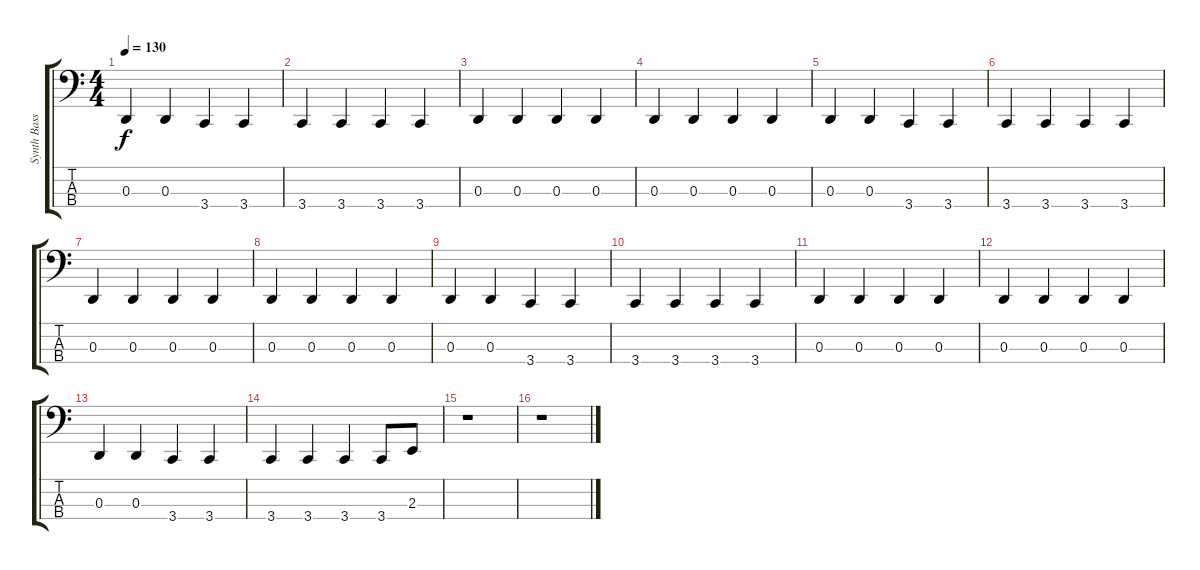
\track ("Synth Bass" "Synth Bass") {instrument lead8bassandlead}
\staff {score tabs}
\tuning (C-1 G2 D2 A1) {hide}
\ts (4 4)
\tempo 130
\clef f4
\ks c
0.3.4{dy f} 0.3.4 3.4.4 3.4.4 |
3.4.4 3.4.4 3.4.4 3.4.4 |
0.3.4 0.3.4 0.3.4 0.3.4 |
0.3.4 0.3.4 0.3.4 0.3.4 |
0.3.4 0.3.4 3.4.4 3.4.4 |
3.4.4 3.4.4 3.4.4 3.4.4 |
0.3.4 0.3.4 0.3.4 0.3.4 |
0.3.4 0.3.4 0.3.4 0.3.4 |
0.3.4 0.3.4 3.4.4 3.4.4 |
3.4.4 3.4.4 3.4.4 3.4.4 |
0.3.4 0.3.4 0.3.4 0.3.4 |
0.3.4 0.3.4 0.3.4 0.3.4 |
0.3.4 0.3.4 3.4.4 3.4.4 |
3.4.4 3.4.4 3.4.4 3.4.8 2.3.8 |
r.1 |
r.1
